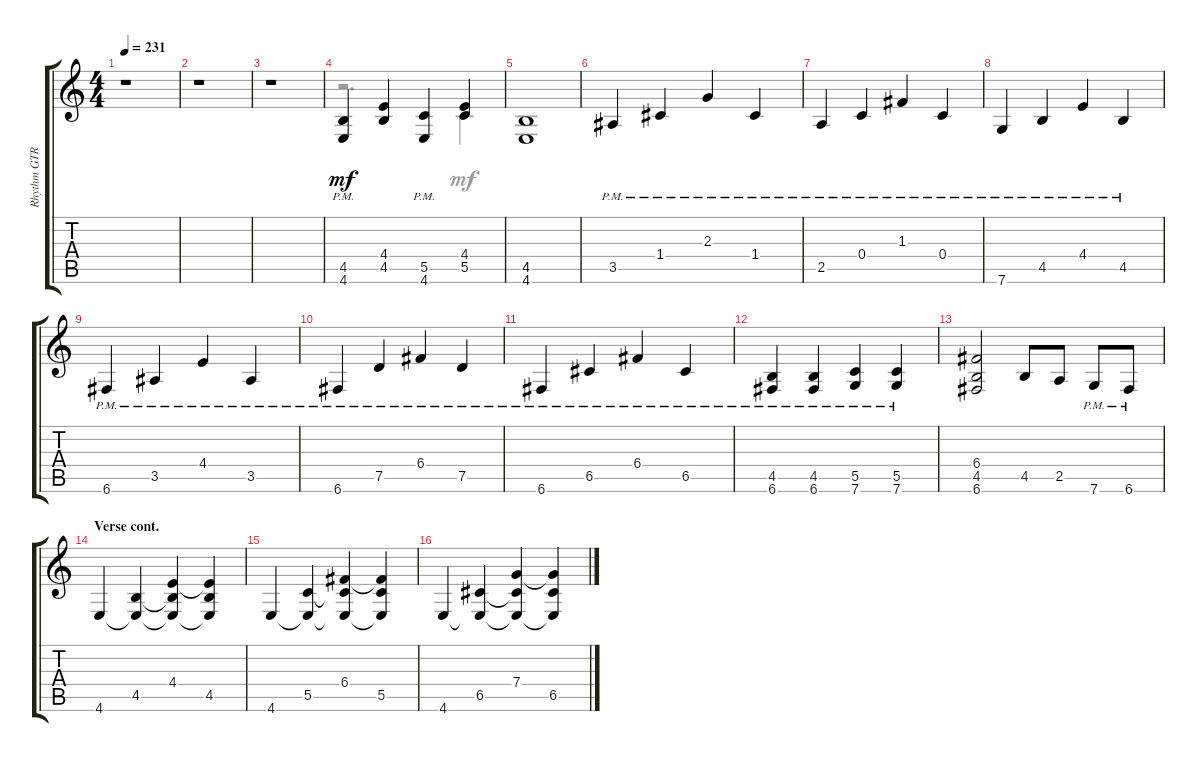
\track ("Rhythm GTR 2" "Rhythm GTR") {instrument distortionguitar}
\staff {score tabs}
\tuning (D4 A3 F3 C3 G2 C2) {hide}
\voice
\ts (4 4)
\tempo 231
\clef g2
\ks aminor
r.1{dy mf} |
r.1 |
r.1 |
(4.5{pm} 4.6{pm}).4 (4.4 4.5).4 (5.5{pm} 4.6{pm}).4 (4.4 5.5).4 |
(4.5 4.6).1 |
3.5{pm}.4 1.4{pm}.4 2.3{pm}.4 1.4{pm}.4 |
2.5{pm}.4 0.4{pm}.4 1.3{pm}.4 0.4{pm}.4 |
7.6{pm}.4 4.5{pm}.4 4.4{pm}.4 4.5{pm}.4 |
6.6{pm}.4 3.5{pm}.4 4.4{pm}.4 3.5{pm}.4 |
6.6{pm}.4 7.5{pm}.4 6.4{pm}.4 7.5{pm}.4 |
6.6{pm}.4 6.5{pm}.4 6.4{pm}.4 6.5{pm}.4 |
(4.5{pm} 6.6{pm}).4 (4.5{pm} 6.6{pm}).4 (5.5{pm} 7.6{pm}).4 (5.5{pm} 7.6{pm}).4 |
(6.4 4.5 6.6).2 4.5.8 2.5.8 7.6{pm}.8 6.6{pm}.8 |
\section ("" "Verse cont.")
4.6.4 (4.5 4.6{t}).4 (4.4 4.5{t} 4.6{t}).4 (4.4{t} 4.5 4.6{t}).4 |
4.6.4 (5.5 4.6{t}).4 (6.4 5.5{t} 4.6{t}).4 (6.4{t} 5.5 4.6{t}).4 |
4.6.4 (6.5 4.6{t}).4 (7.4 6.5{t} 4.6{t}).4 (7.4{t} 6.5 4.6{t}).4
\voice
\clef g2
\ottava regular
\simile none
\ks aminor
|
|
|
r.2{d} 5.5.4 |
(4.5 4.6).1 |
|
|
|
|
|
|
|
|
|
|
